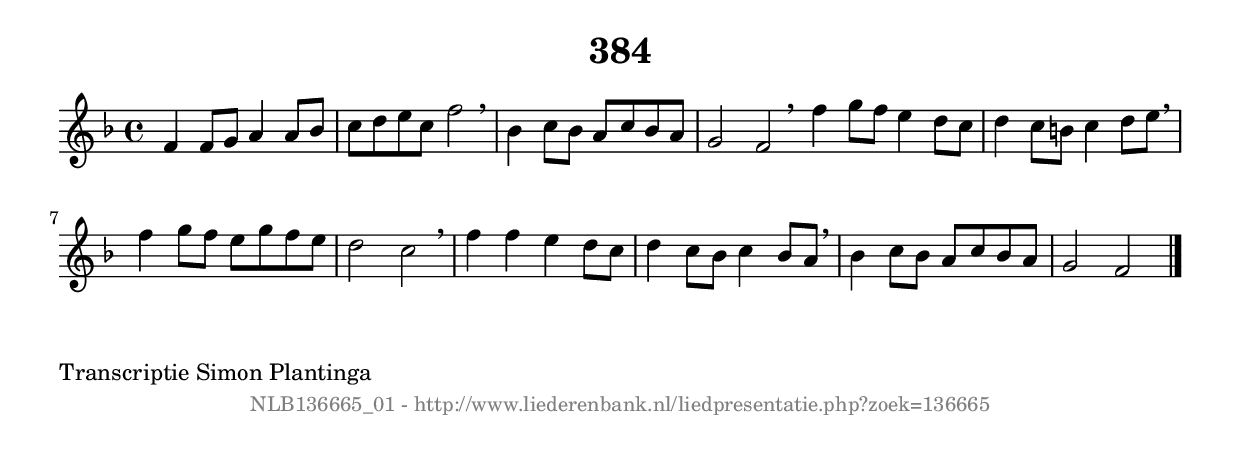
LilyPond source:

%
% produced by wce2krn 1.64 (7 June 2014)
%
\version"2.16"
#(append! paper-alist '(("long" . (cons (* 210 mm) (* 2000 mm)))))
#(set-default-paper-size "long")
sb = {\breathe}
mBreak = {\breathe }
bBreak = {\breathe }
x = {\once\override NoteHead #'style = #'cross }
gl=\glissando
itime={\override Staff.TimeSignature #'stencil = ##f }
ficta = {\once\set suggestAccidentals = ##t}
fine = {\once\override Score.RehearsalMark #'self-alignment-X = #1 \mark \markup {\italic{Fine}}}
dc = {\once\override Score.RehearsalMark #'self-alignment-X = #1 \mark \markup {\italic{D.C.}}}
dcf = {\once\override Score.RehearsalMark #'self-alignment-X = #1 \mark \markup {\italic{D.C. al Fine}}}
dcc = {\once\override Score.RehearsalMark #'self-alignment-X = #1 \mark \markup {\italic{D.C. al Coda}}}
ds = {\once\override Score.RehearsalMark #'self-alignment-X = #1 \mark \markup {\italic{D.S.}}}
dsf = {\once\override Score.RehearsalMark #'self-alignment-X = #1 \mark \markup {\italic{D.S. al Fine}}}
dsc = {\once\override Score.RehearsalMark #'self-alignment-X = #1 \mark \markup {\italic{D.S. al Coda}}}
pv = {\set Score.repeatCommands = #'((volta "1"))}
sv = {\set Score.repeatCommands = #'((volta "2"))}
tv = {\set Score.repeatCommands = #'((volta "3"))}
qv = {\set Score.repeatCommands = #'((volta "4"))}
xv = {\set Score.repeatCommands = #'((volta #f))}
\header{ tagline = ""
title = "384"
}
\score {{
\key f \major
\relative g'
{
\set melismaBusyProperties = #'()
\time 4/4
\tempo 4=120
\override Score.MetronomeMark #'transparent = ##t
\override Score.RehearsalMark #'break-visibility = #(vector #t #t #f)
f4 f8 g8 a4 a8 bes8 | c8 d8 e8 c8 f2 \sb | bes,4 c8 bes8 a8 c8 bes8 a8 | g2 f2 \bar ":|:" \bBreak
f'4 g8 f8 e4 d8 c8 | d4 c8 b8 c4 d8 e8 \sb | f4 g8 f8 e8 g8 f8 e8 | d2 c2 | \mBreak \bar "|"
f4 f4 e4 d8 c8 | d4 c8 bes8 c4 bes8 a8 \sb | bes4 c8 bes8 a8 c8 bes8 a8 | g2 f2 \bar "|."
 }}
 \midi { }
 \layout {
            indent = 0.0\cm
}
}
\markup { \wordwrap-string #" 
Transcriptie Simon Plantinga
"}
\markup { \vspace #0 } \markup { \with-color #grey \fill-line { \center-column { \smaller "NLB136665_01 - http://www.liederenbank.nl/liedpresentatie.php?zoek=136665" } } }
